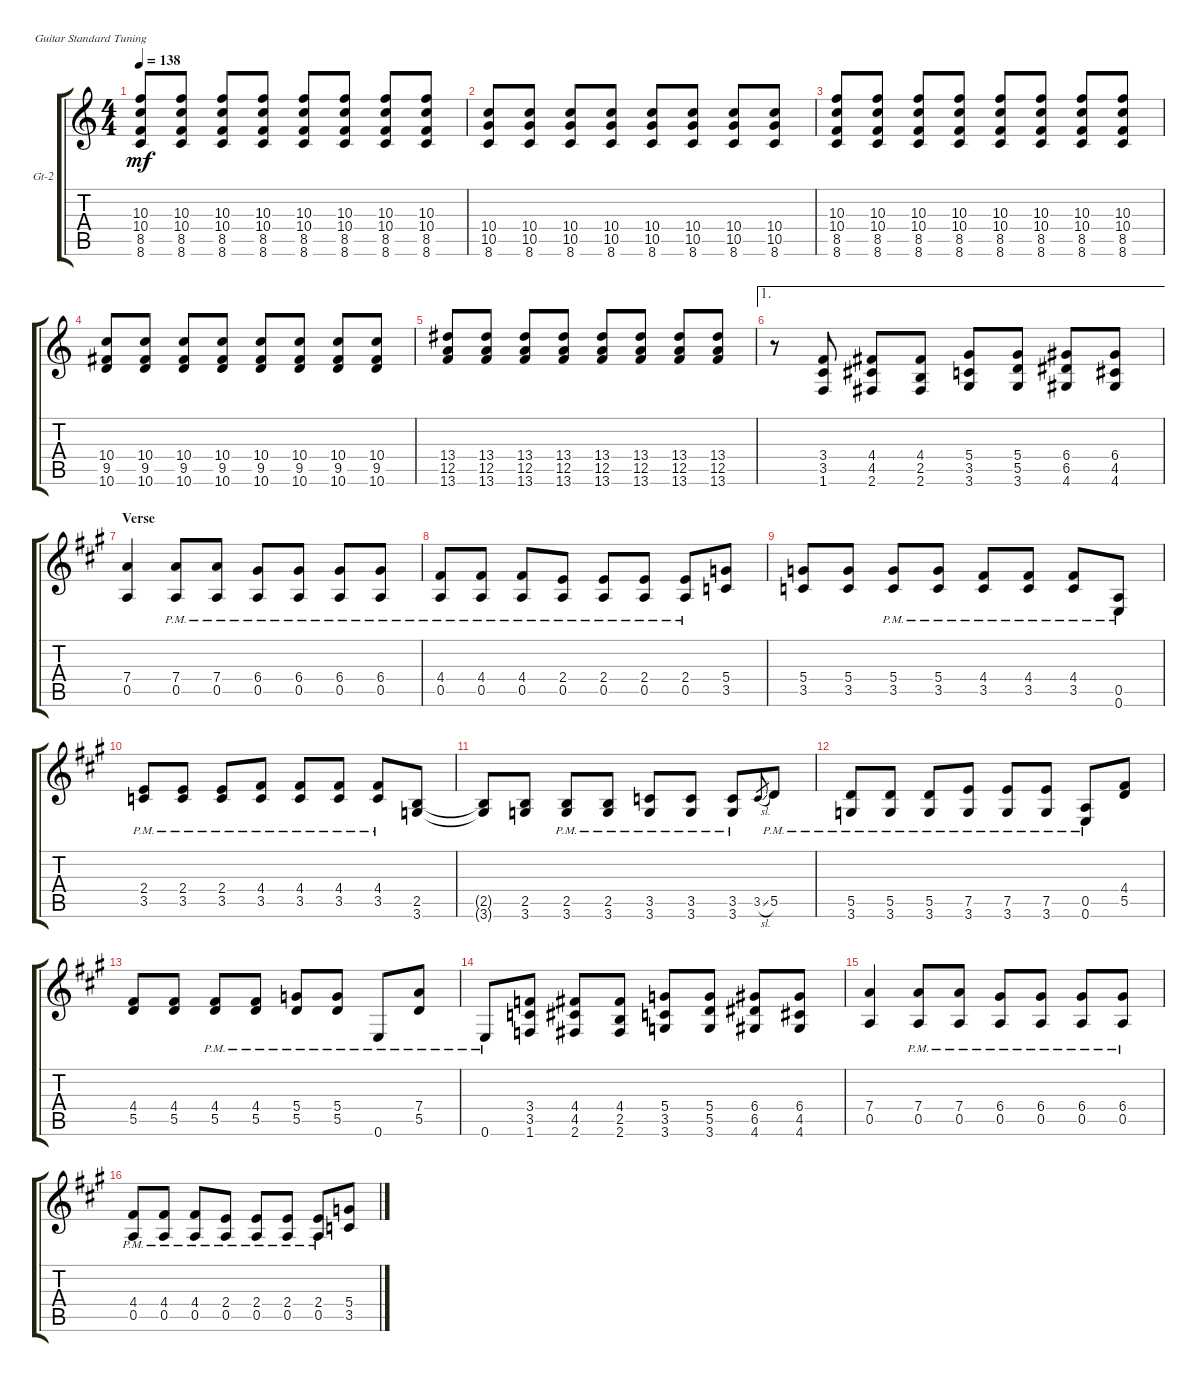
\defaultSystemsLayout 4
\bracketExtendMode groupsimilarinstruments
\firstSystemTrackNameOrientation horizontal
\otherSystemsTrackNameOrientation horizontal
\track ("Guitar 2" "Gt-2") {instrument distortionguitar}
\staff {score tabs}
\tuning (E4 B3 G3 D3 A2 E2)
\ts (4 4)
\tempo 138
\clef g2
\scale
0.333333
\ks c
(8.6 8.5 10.4 10.3).8{dy mf} (8.6 8.5 10.4 10.3).8 (8.6 8.5 10.4 10.3).8 (8.6 8.5 10.4 10.3).8 (8.6 8.5 10.4 10.3).8 (8.6 8.5 10.4 10.3).8 (8.6 8.5 10.4 10.3).8 (8.6 8.5 10.4 10.3).8 |
\scale
0.333333 (8.6 10.5 10.4).8 (8.6 10.5 10.4).8 (8.6 10.5 10.4).8 (8.6 10.5 10.4).8 (8.6 10.5 10.4).8 (8.6 10.5 10.4).8 (8.6 10.5 10.4).8 (8.6 10.5 10.4).8 |
\scale
0.333333 (8.6 8.5 10.4 10.3).8 (8.6 8.5 10.4 10.3).8 (8.6 8.5 10.4 10.3).8 (8.6 8.5 10.4 10.3).8 (8.6 8.5 10.4 10.3).8 (8.6 8.5 10.4 10.3).8 (8.6 8.5 10.4 10.3).8 (8.6 8.5 10.4 10.3).8 |
\scale
0.333333 (10.6 9.5 10.4).8 (10.6 9.5 10.4).8 (10.6 9.5 10.4).8 (10.6 9.5 10.4).8 (10.6 9.5 10.4).8 (10.6 9.5 10.4).8 (10.6 9.5 10.4).8 (10.6 9.5 10.4).8 |
\scale
0.333333 (13.6 12.5 13.4).8 (13.6 12.5 13.4).8 (13.6 12.5 13.4).8 (13.6 12.5 13.4).8 (13.6 12.5 13.4).8 (13.6 12.5 13.4).8 (13.6 12.5 13.4).8 (13.6 12.5 13.4).8 |
\ae 1
\scale
0.333333 r.8 (1.6 3.5 3.4).8 (2.6 4.5 4.4).8 (2.6 2.5 4.4).8 (3.6 3.5 5.4).8 (3.6 5.5 5.4).8 (4.6 6.5 6.4).8 (4.6 4.5 6.4).8 |
\section ("" "Verse")
\scale
0.333333
\ks a
(7.4 0.5).4 (7.4{pm} 0.5{pm}).8 (7.4{pm} 0.5{pm}).8 (6.4{pm} 0.5{pm}).8 (6.4{pm} 0.5{pm}).8 (6.4{pm} 0.5{pm}).8 (6.4{pm} 0.5{pm}).8 |
\scale
0.333333 (4.4{pm} 0.5{pm}).8 (4.4{pm} 0.5{pm}).8 (4.4{pm} 0.5{pm}).8 (2.4{pm} 0.5{pm}).8 (2.4{pm} 0.5{pm}).8 (2.4{pm} 0.5{pm}).8 (2.4{pm} 0.5{pm}).8 (5.4 3.5).8 |
\scale
0.333333 (5.4 3.5).8 (5.4 3.5).8 (5.4{pm} 3.5{pm}).8 (5.4{pm} 3.5{pm}).8 (4.4{pm} 3.5{pm}).8 (4.4{pm} 3.5{pm}).8 (4.4{pm} 3.5{pm}).8 (0.5{pm} 0.6{pm}).8 |
\scale
0.333333 (2.4{pm} 3.5{pm}).8 (2.4{pm} 3.5{pm}).8 (2.4{pm} 3.5{pm}).8 (4.4{pm} 3.5{pm}).8 (4.4{pm} 3.5{pm}).8 (4.4{pm} 3.5{pm}).8 (4.4{pm} 3.5{pm}).8 (2.5 3.6).8 |
\scale
0.333333 (2.5{t} 3.6{t}).8 (2.5 3.6).8 (2.5{pm} 3.6{pm}).8 (2.5{pm} 3.6{pm}).8 (3.5{pm} 3.6{pm}).8 (3.5{pm} 3.6{pm}).8 (3.5{pm} 3.6{pm}).8 3.5{sl}.8{gr} 5.5{pm}.8 |
\scale
0.333333 (5.5{pm} 3.6{pm}).8 (5.5{pm} 3.6{pm}).8 (5.5{pm} 3.6{pm}).8 (7.5{pm} 3.6{pm}).8 (7.5{pm} 3.6{pm}).8 (7.5{pm} 3.6{pm}).8 (0.5{pm} 0.6{pm}).8 (4.4 5.5).8 |
\scale
0.333333 (4.4 5.5).8 (4.4 5.5).8 (4.4{pm} 5.5{pm}).8 (4.4{pm} 5.5{pm}).8 (5.4{pm} 5.5{pm}).8 (5.4{pm} 5.5{pm}).8 0.6{pm}.8 (7.4{pm} 5.5{pm}).8 |
\scale
0.333333 0.6{pm}.8 (3.4 3.5 1.6).8 (4.4 4.5 2.6).8 (4.4 2.5 2.6).8 (5.4 3.5 3.6).8 (5.4 5.5 3.6).8 (6.4 6.5 4.6).8 (6.4 4.5 4.6).8 |
\scale
0.333333 (7.4 0.5).4 (7.4{pm} 0.5{pm}).8 (7.4{pm} 0.5{pm}).8 (6.4{pm} 0.5{pm}).8 (6.4{pm} 0.5{pm}).8 (6.4{pm} 0.5{pm}).8 (6.4{pm} 0.5{pm}).8 |
\scale
0.333333 (4.4{pm} 0.5{pm}).8 (4.4{pm} 0.5{pm}).8 (4.4{pm} 0.5{pm}).8 (2.4{pm} 0.5{pm}).8 (2.4{pm} 0.5{pm}).8 (2.4{pm} 0.5{pm}).8 (2.4{pm} 0.5{pm}).8 (5.4 3.5).8
